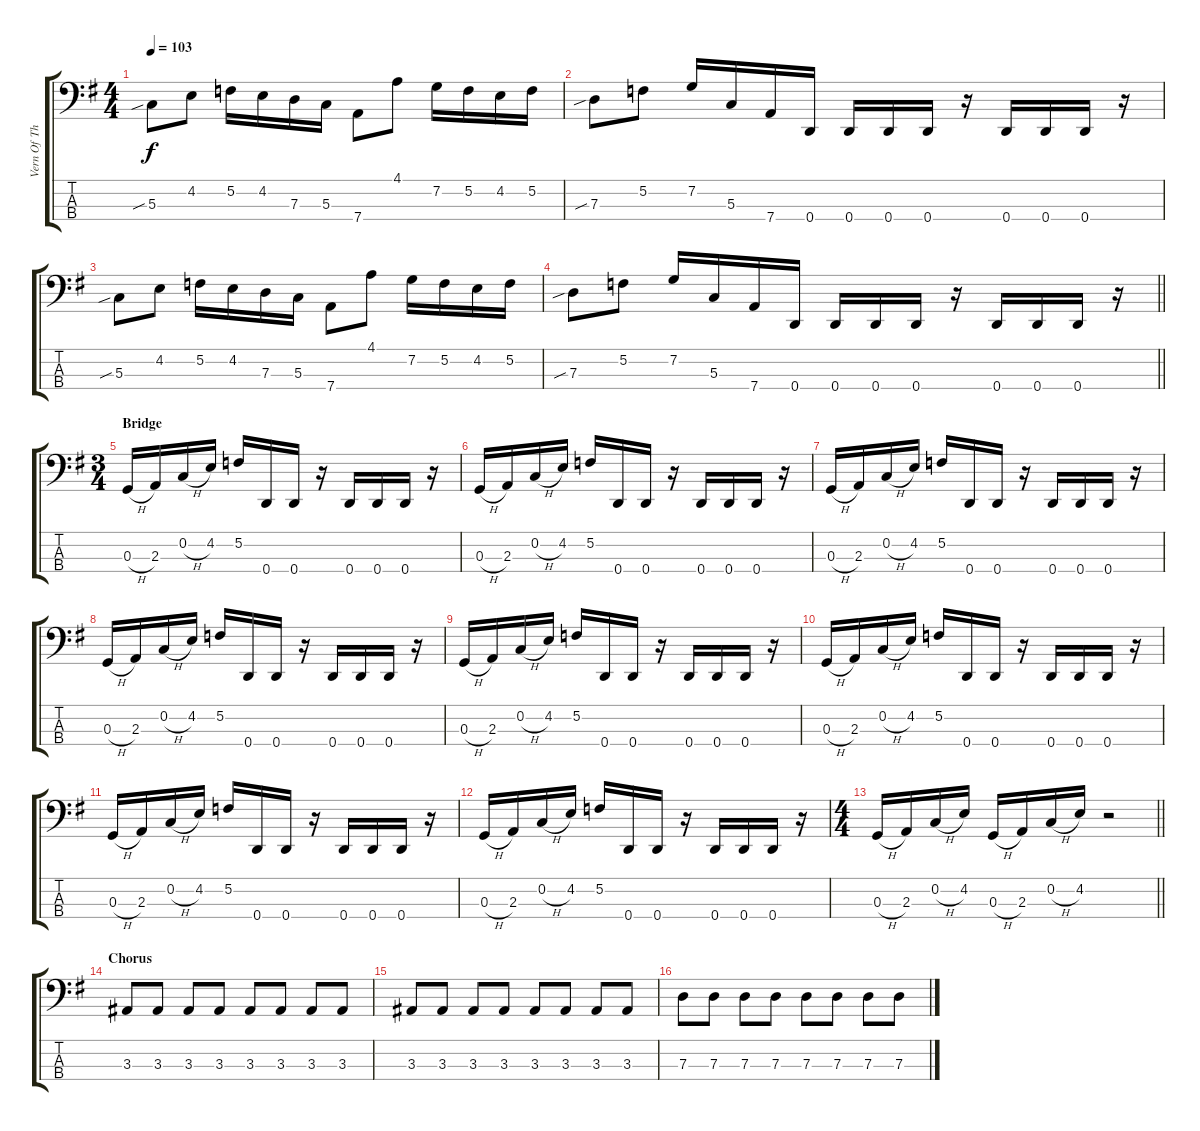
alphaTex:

\track ("Vern Of The Bass" "Vern Of Th") {instrument electricbassfinger}
\staff {score tabs}
\tuning (F2 C2 G1 D1) {hide}
\ts (4 4)
\tempo 103
\clef f4
\ks g
5.3{sib}.8{dy f} 4.2.8 5.2.16 4.2.16 7.3.16 5.3.16 7.4.8 4.1.8 7.2.16 5.2.16 4.2.16 5.2.16 |
7.3{sib}.8 5.2.8 7.2.16 5.3.16 7.4.16 0.4.16 0.4.16 0.4.16 0.4.16 r.16 0.4.16 0.4.16 0.4.16 r.16 |
5.3{sib}.8 4.2.8 5.2.16 4.2.16 7.3.16 5.3.16 7.4.8 4.1.8 7.2.16 5.2.16 4.2.16 5.2.16 |
\barLineRight lightlight
7.3{sib}.8 5.2.8 7.2.16 5.3.16 7.4.16 0.4.16 0.4.16 0.4.16 0.4.16 r.16 0.4.16 0.4.16 0.4.16 r.16 |
\ts (3 4)
\section ("" "Bridge")
0.3{h}.16 2.3.16 0.2{h}.16 4.2.16 5.2.16 0.4.16 0.4.16 r.16 0.4.16 0.4.16 0.4.16 r.16 |
0.3{h}.16 2.3.16 0.2{h}.16 4.2.16 5.2.16 0.4.16 0.4.16 r.16 0.4.16 0.4.16 0.4.16 r.16 |
0.3{h}.16 2.3.16 0.2{h}.16 4.2.16 5.2.16 0.4.16 0.4.16 r.16 0.4.16 0.4.16 0.4.16 r.16 |
0.3{h}.16 2.3.16 0.2{h}.16 4.2.16 5.2.16 0.4.16 0.4.16 r.16 0.4.16 0.4.16 0.4.16 r.16 |
0.3{h}.16 2.3.16 0.2{h}.16 4.2.16 5.2.16 0.4.16 0.4.16 r.16 0.4.16 0.4.16 0.4.16 r.16 |
0.3{h}.16 2.3.16 0.2{h}.16 4.2.16 5.2.16 0.4.16 0.4.16 r.16 0.4.16 0.4.16 0.4.16 r.16 |
0.3{h}.16 2.3.16 0.2{h}.16 4.2.16 5.2.16 0.4.16 0.4.16 r.16 0.4.16 0.4.16 0.4.16 r.16 |
0.3{h}.16 2.3.16 0.2{h}.16 4.2.16 5.2.16 0.4.16 0.4.16 r.16 0.4.16 0.4.16 0.4.16 r.16 |
\ts (4 4)
\barLineRight lightlight
0.3{h}.16 2.3.16 0.2{h}.16 4.2.16 0.3{h}.16 2.3.16 0.2{h}.16 4.2.16 r.2 |
\section ("" "Chorus")
3.3.8 3.3.8 3.3.8 3.3.8 3.3.8 3.3.8 3.3.8 3.3.8 |
3.3.8 3.3.8 3.3.8 3.3.8 3.3.8 3.3.8 3.3.8 3.3.8 |
7.3.8 7.3.8 7.3.8 7.3.8 7.3.8 7.3.8 7.3.8 7.3.8
